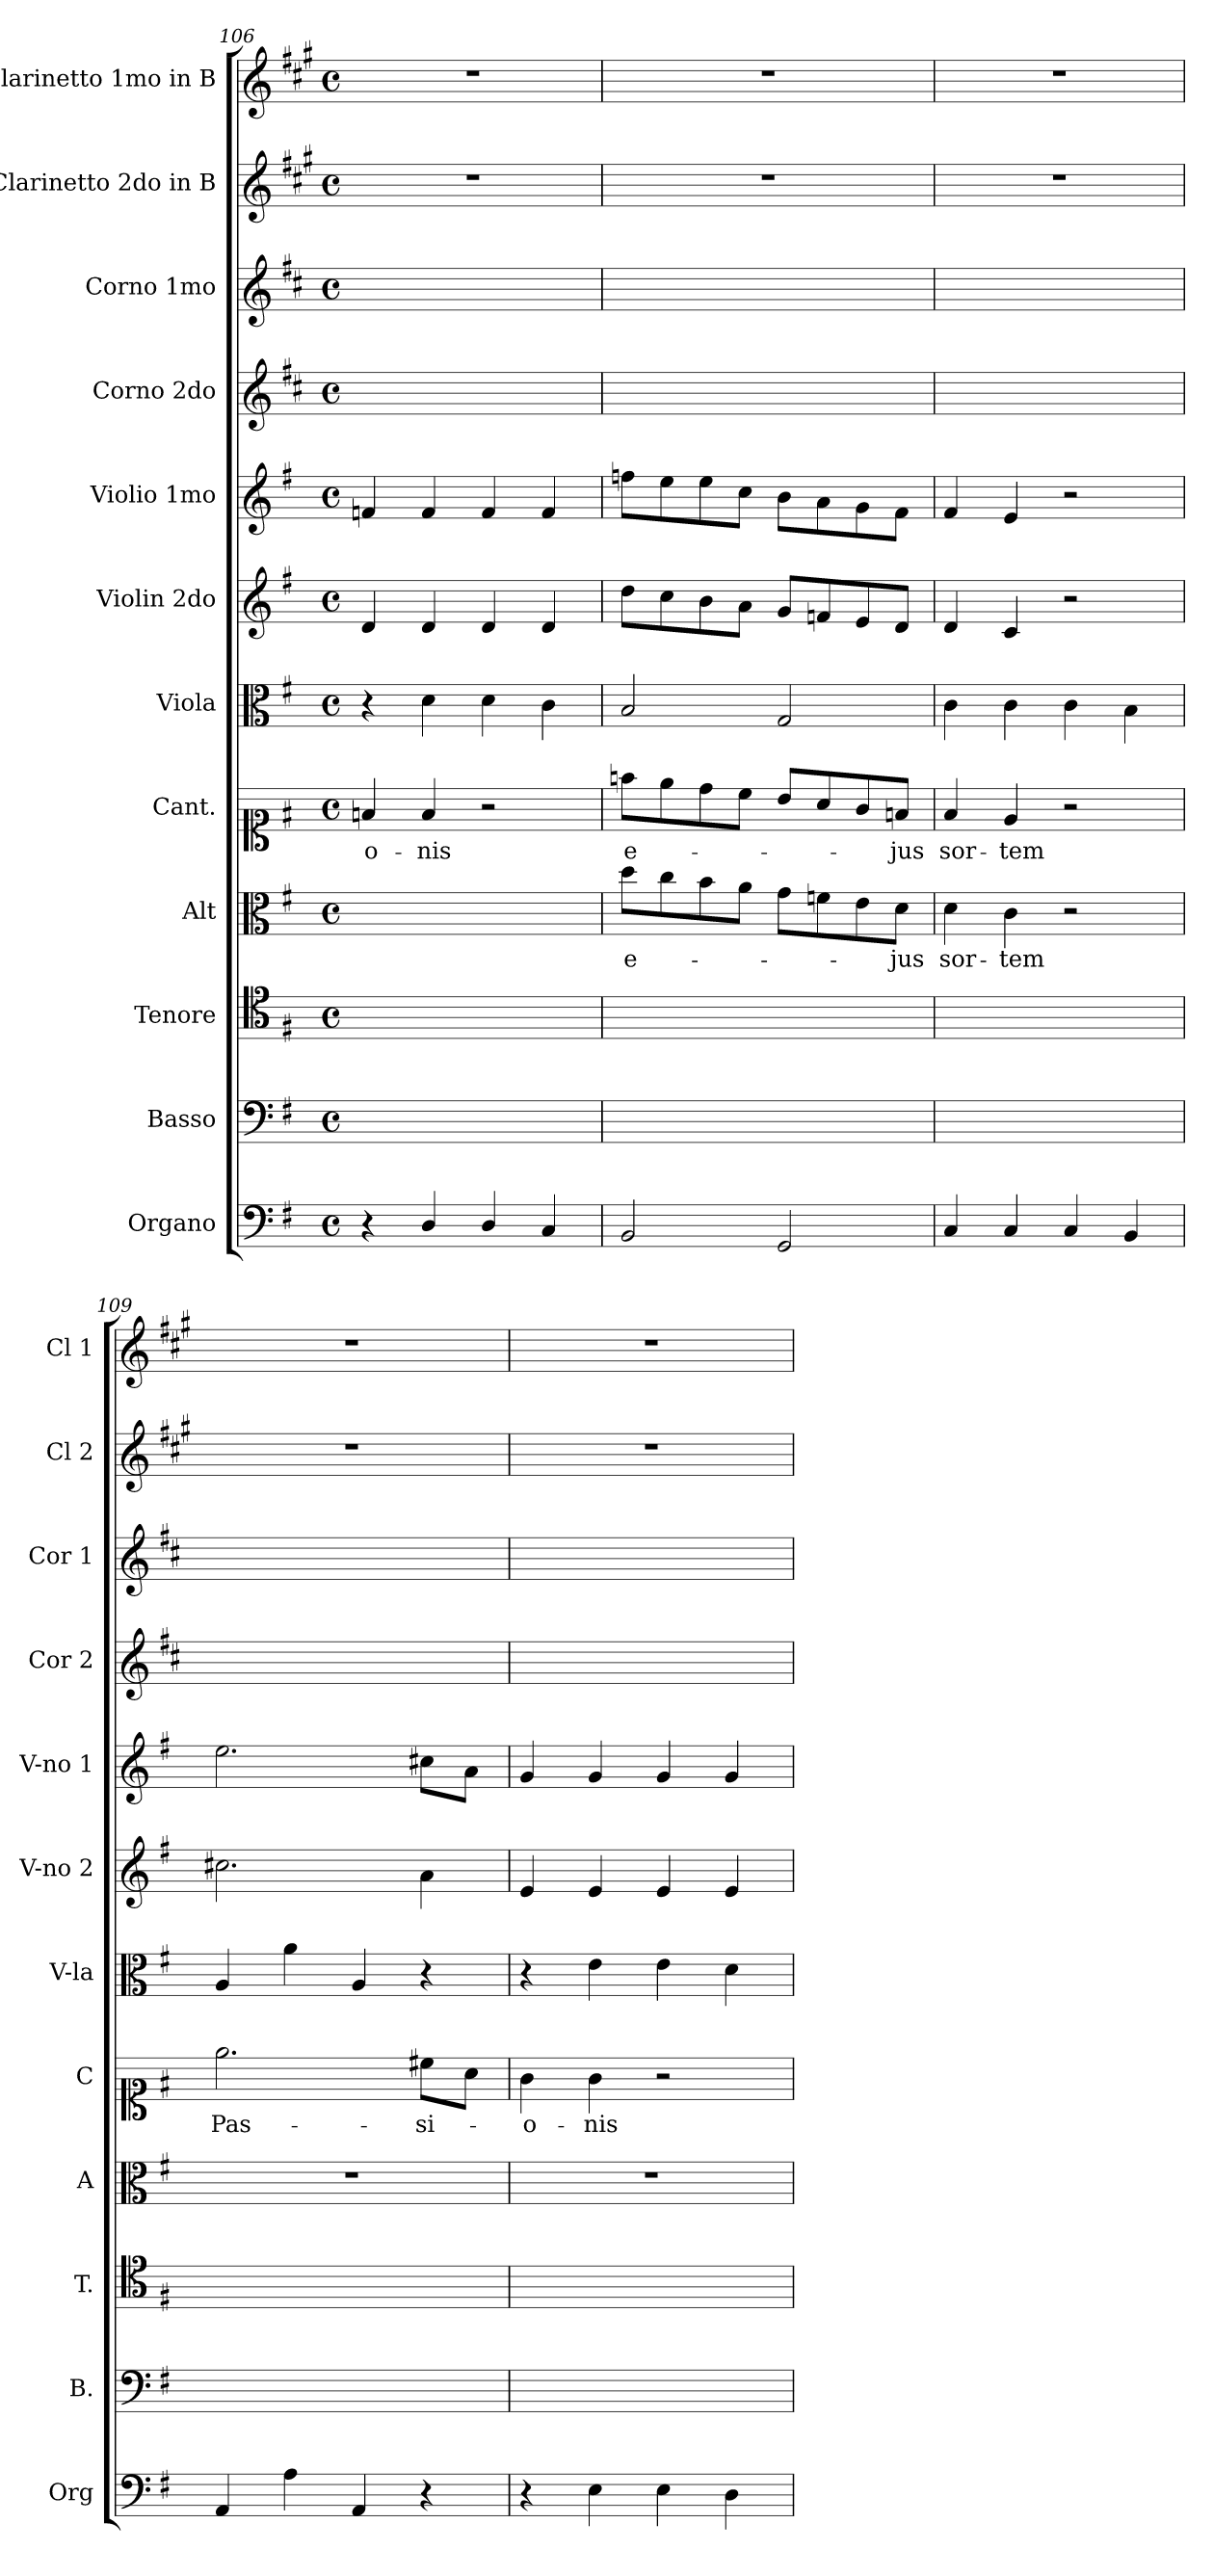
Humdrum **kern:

**kern	**kern	**kern	**kern	**text	**kern	**text	**kern	**kern	**kern	**kern	**kern	**kern	**kern
*part12	*part11	*part10	*part9	*part9	*part8	*part8	*part7	*part6	*part5	*part4	*part3	*part2	*part1
*staff12	*staff11	*staff10	*staff9	*staff9	*staff8	*staff8	*staff7	*staff6	*staff5	*staff4	*staff3	*staff2	*staff1
*I"Organo	*I"Basso	*I"Tenore	*I"Alt	*	*I"Cant.	*	*I"Viola	*I"Violin 2do	*I"Violio 1mo	*I"Corno 2do	*I"Corno 1mo	*I"Clarinetto 2do in B	*I"Clarinetto 1mo in B
*I'Org	*I'B.	*I'T.	*I'A	*	*I'C	*	*I'V-la	*I'V-no 2	*I'V-no 1	*I'Cor 2	*I'Cor 1	*I'Cl 2	*I'Cl 1
*clefF4	*clefF4	*clefC4	*clefC3	*	*clefC1	*	*clefC3	*clefG2	*clefG2	*clefG2	*clefG2	*clefG2	*clefG2
*	*	*	*	*	*	*	*	*	*	*ITrd4c7	*ITrd4c7	*ITrd1c2	*ITrd1c2
*k[f#]	*k[f#]	*k[f#]	*k[f#]	*	*k[f#]	*	*k[f#]	*k[f#]	*k[f#]	*k[f#]	*k[f#]	*k[f#]	*k[f#]
*M4/4	*M4/4	*M4/4	*M4/4	*	*M4/4	*	*M4/4	*M4/4	*M4/4	*M4/4	*M4/4	*M4/4	*M4/4
*met(c)	*met(c)	*met(c)	*met(c)	*	*met(c)	*	*met(c)	*met(c)	*met(c)	*met(c)	*met(c)	*met(c)	*met(c)
=106	=106	=106	=106	=106	=106	=106	=106	=106	=106	=106	=106	=106	=106
4r	1ryy	1ryy	1ryy	.	4fn/	-o-	4r	4d/	4fn/	1ryy	1ryy	1r	1r
4D/	.	.	.	.	4f/	-nis	4d\	4d/	4f/	.	.	.	.
4D/	.	.	.	.	2r	.	4d\	4d/	4f/	.	.	.	.
4C/	.	.	.	.	.	.	4c\	4d/	4f/	.	.	.	.
=107	=107	=107	=107	=107	=107	=107	=107	=107	=107	=107	=107	=107	=107
2BB/	1ryy	1ryy	8dd\L	e-	8ffn\L	e-	2B/	8dd\L	8ffn\L	1ryy	1ryy	1r	1r
.	.	.	8cc\	.	8ee\	.	.	8cc\	8ee\	.	.	.	.
.	.	.	8b\	.	8dd\	.	.	8b\	8ee\	.	.	.	.
.	.	.	8a\J	.	8cc\J	.	.	8a\J	8cc\J	.	.	.	.
2GG/	.	.	8g\L	.	8b/L	.	2G/	8g/L	8b\L	.	.	.	.
.	.	.	8fn\	.	8a/	.	.	8fn/	8a\	.	.	.	.
.	.	.	8e\	.	8g/	.	.	8e/	8g\	.	.	.	.
.	.	.	8d\J	-jus	8fn/J	-jus	.	8d/J	8f#\J	.	.	.	.
=108	=108	=108	=108	=108	=108	=108	=108	=108	=108	=108	=108	=108	=108
4C/	1ryy	1ryy	4d\	sor-	4f#/	sor-	4c\	4d/	4f#/	1ryy	1ryy	1r	1r
4C/	.	.	4c\	-tem	4e/	-tem	4c\	4c/	4e/	.	.	.	.
4C/	.	.	2r	.	2r	.	4c\	2r	2r	.	.	.	.
4BB/	.	.	.	.	.	.	4B\	.	.	.	.	.	.
=109	=109	=109	=109	=109	=109	=109	=109	=109	=109	=109	=109	=109	=109
4AA/	1ryy	1ryy	1r	.	2.ee\	Pas-	4A/	2.cc#X\	2.ee\	1ryy	1ryy	1r	1r
4A\	.	.	.	.	.	.	4a\	.	.	.	.	.	.
4AA/	.	.	.	.	.	.	4A/	.	.	.	.	.	.
4r	.	.	.	.	8cc#X\L	-si-	4r	4a\	8cc#X\L	.	.	.	.
.	.	.	.	.	8a\J	.	.	.	8a\J	.	.	.	.
=110	=110	=110	=110	=110	=110	=110	=110	=110	=110	=110	=110	=110	=110
4r	1ryy	1ryy	1r	.	4g\	-o-	4r	4e/	4g/	1ryy	1ryy	1r	1r
4E\	.	.	.	.	4g\	-nis	4e\	4e/	4g/	.	.	.	.
4E\	.	.	.	.	2r	.	4e\	4e/	4g/	.	.	.	.
4D\	.	.	.	.	.	.	4d\	4e/	4g/	.	.	.	.
=	=	=	=	=	=	=	=	=	=	=	=	=	=
*-	*-	*-	*-	*-	*-	*-	*-	*-	*-	*-	*-	*-	*-
